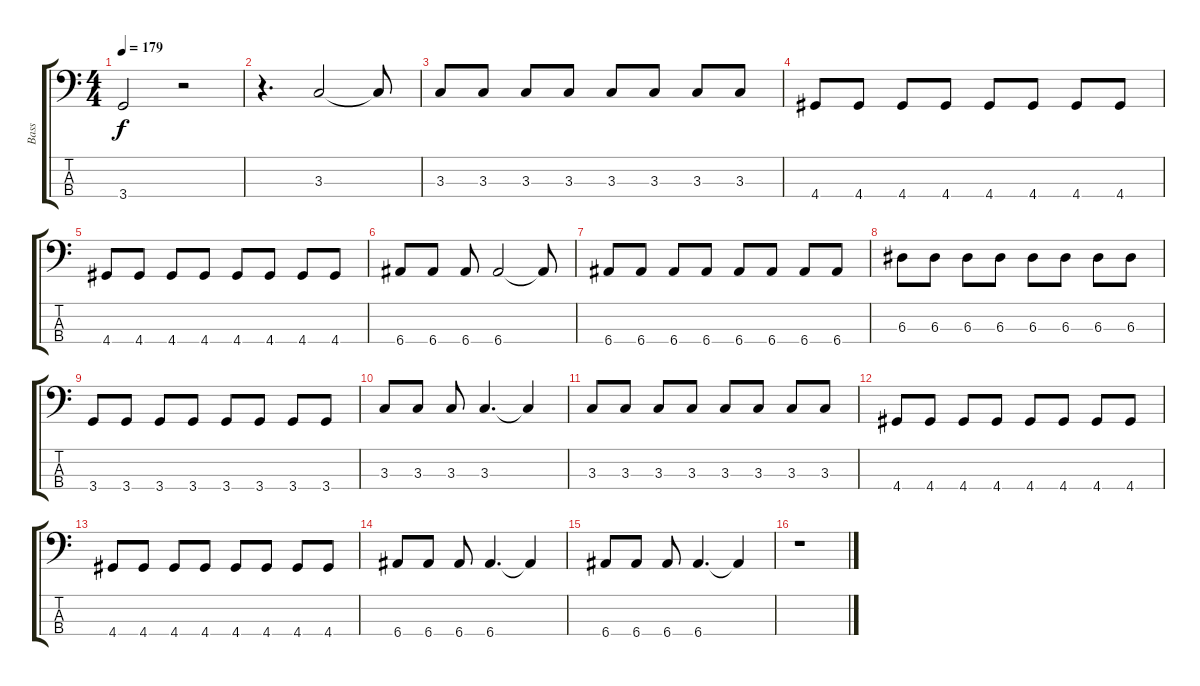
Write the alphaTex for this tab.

\track ("Bass" "Bass") {instrument electricbassfinger}
\staff {score tabs}
\tuning (G2 D2 A1 E1) {hide}
\ts (4 4)
\tempo 179
\clef f4
\ks c
3.4.2{dy f} r.2 |
r.4{d} 3.3.2 3.3{t}.8 |
3.3.8 3.3.8 3.3.8 3.3.8 3.3.8 3.3.8 3.3.8 3.3.8 |
4.4.8 4.4.8 4.4.8 4.4.8 4.4.8 4.4.8 4.4.8 4.4.8 |
4.4.8 4.4.8 4.4.8 4.4.8 4.4.8 4.4.8 4.4.8 4.4.8 |
6.4.8 6.4.8 6.4.8 6.4.2 6.4{t}.8 |
6.4.8 6.4.8 6.4.8 6.4.8 6.4.8 6.4.8 6.4.8 6.4.8 |
6.3.8 6.3.8 6.3.8 6.3.8 6.3.8 6.3.8 6.3.8 6.3.8 |
3.4.8 3.4.8 3.4.8 3.4.8 3.4.8 3.4.8 3.4.8 3.4.8 |
3.3.8 3.3.8 3.3.8 3.3.4{d} 3.3{t}.4 |
3.3.8 3.3.8 3.3.8 3.3.8 3.3.8 3.3.8 3.3.8 3.3.8 |
4.4.8 4.4.8 4.4.8 4.4.8 4.4.8 4.4.8 4.4.8 4.4.8 |
4.4.8 4.4.8 4.4.8 4.4.8 4.4.8 4.4.8 4.4.8 4.4.8 |
6.4.8 6.4.8 6.4.8 6.4.4{d} 6.4{t}.4 |
6.4.8 6.4.8 6.4.8 6.4.4{d} 6.4{t}.4 |
r.1
